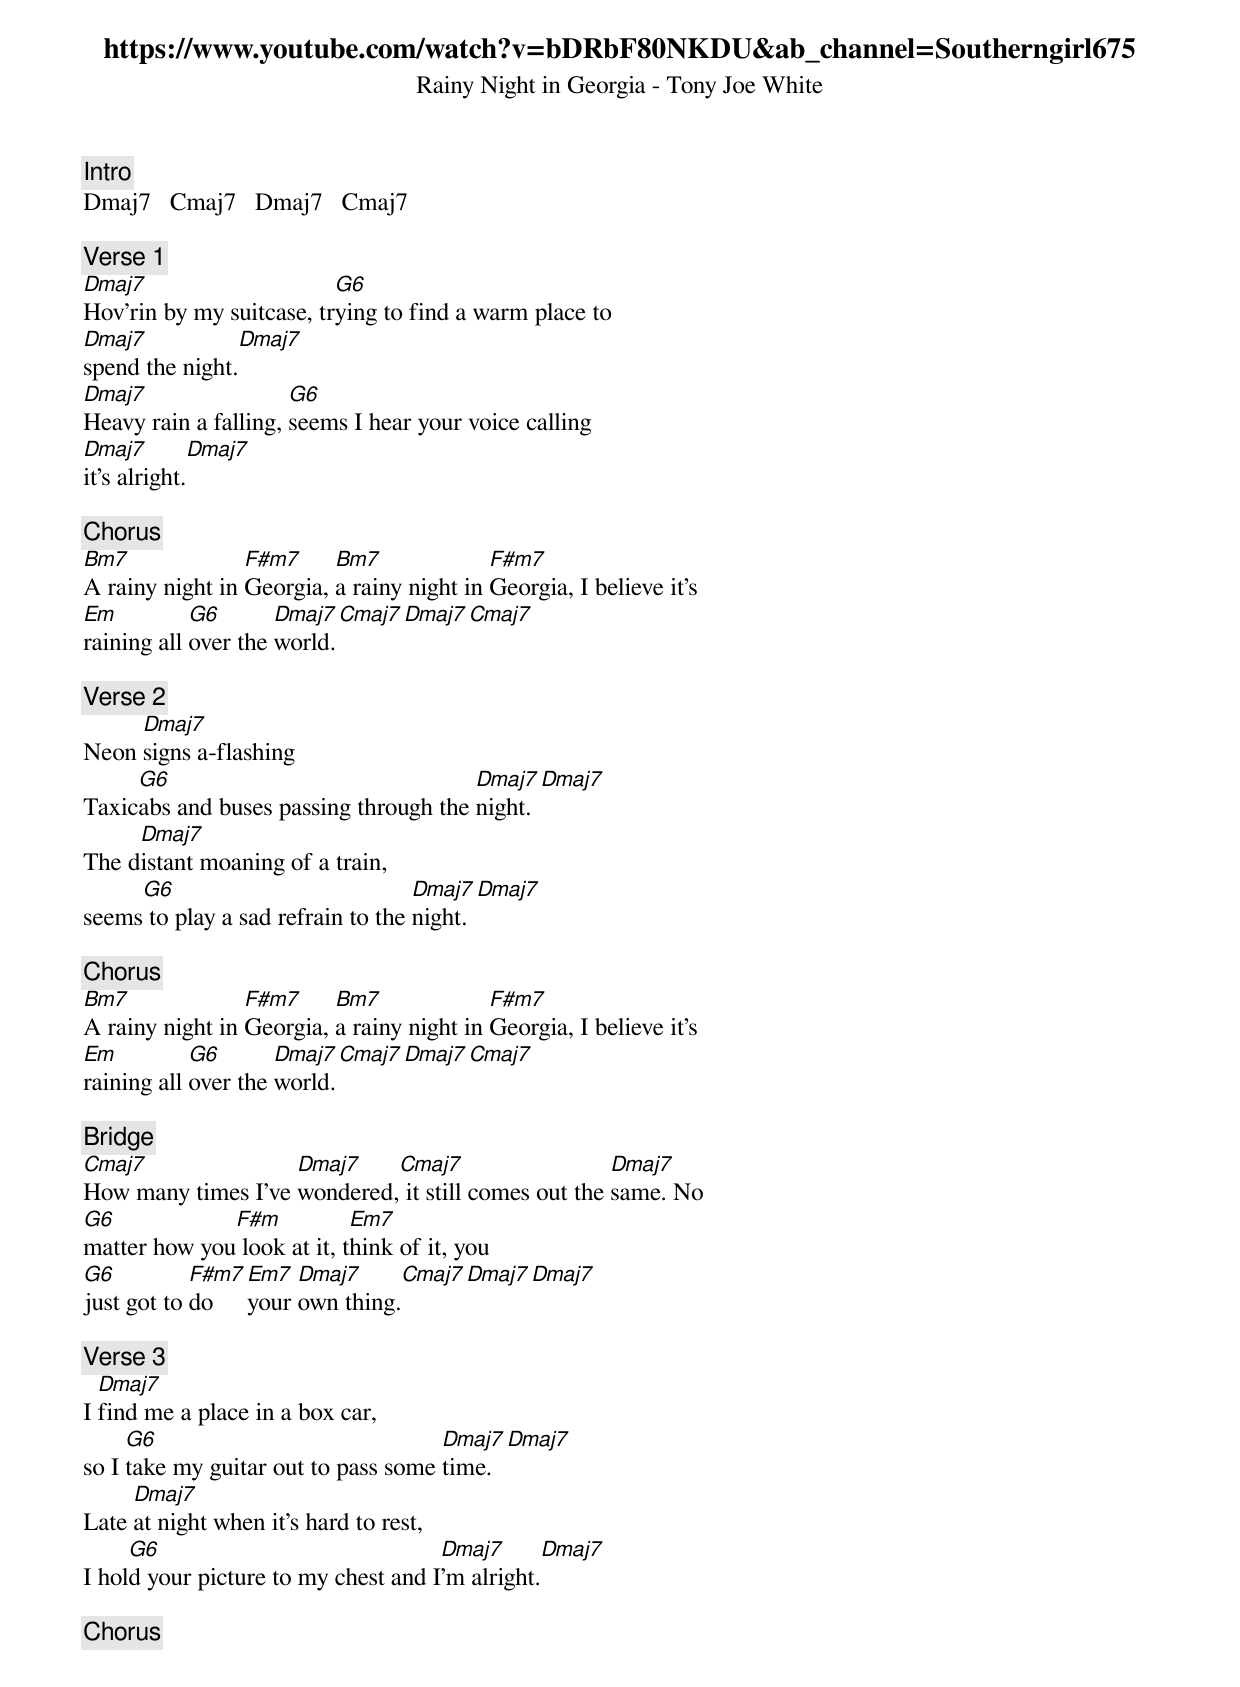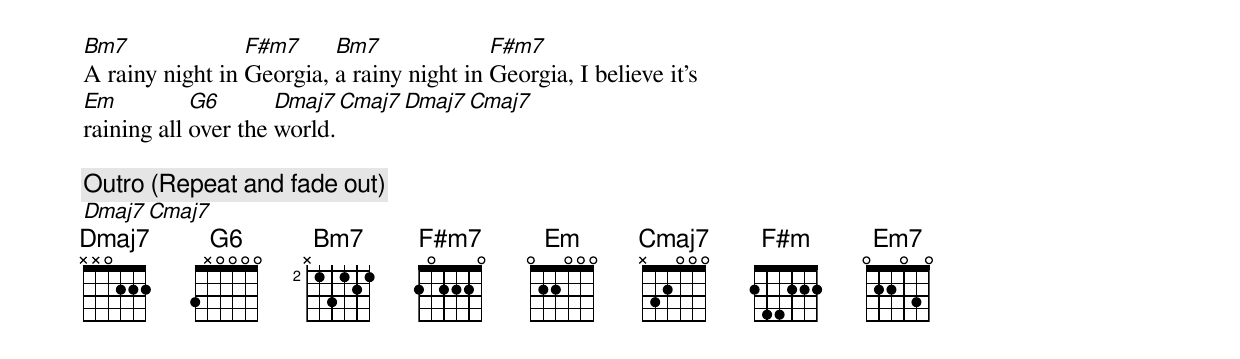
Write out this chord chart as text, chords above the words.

https://www.youtube.com/watch?v=bDRbF80NKDU&ab_channel=Southerngirl675
Rainy Night in Georgia - Tony Joe White

[Intro]
Dmaj7   Cmaj7   Dmaj7   Cmaj7

[Verse 1]
Dmaj7                     G6
Hov'rin by my suitcase, trying to find a warm place to
Dmaj7                    Dmaj7
spend the night.
Dmaj7                 G6
Heavy rain a falling, seems I hear your voice calling
Dmaj7                 Dmaj7
it's alright.

[Chorus]
Bm7              F#m7     Bm7              F#m7
A rainy night in Georgia, a rainy night in Georgia, I believe it's
Em          G6       Dmaj7          Cmaj7      Dmaj7      Cmaj7
raining all over the world.

[Verse 2]
     Dmaj7
Neon signs a-flashing
     G6                                Dmaj7       Dmaj7
Taxicabs and buses passing through the night.
     Dmaj7
The distant moaning of a train,
     G6                            Dmaj7         Dmaj7
seems to play a sad refrain to the night.

[Chorus]
Bm7              F#m7     Bm7              F#m7
A rainy night in Georgia, a rainy night in Georgia, I believe it's
Em          G6       Dmaj7          Cmaj7      Dmaj7      Cmaj7
raining all over the world.

[Bridge]
Cmaj7               Dmaj7    Cmaj7                   Dmaj7
How many times I've wondered, it still comes out the same. No
G6            F#m           Em7
matter how you look at it, think of it, you
G6          F#m7  Em7  Dmaj7      Cmaj7      Dmaj7     Dmaj7
just got to do    your own thing.

[Verse 3]
  Dmaj7
I find me a place in a box car,
     G6                              Dmaj7      Dmaj7
so I take my guitar out to pass some time.
     Dmaj7
Late at night when it's hard to rest,
     G6                              Dmaj7       Dmaj7
I hold your picture to my chest and I'm alright.

[Chorus]
Bm7              F#m7     Bm7              F#m7
A rainy night in Georgia, a rainy night in Georgia, I believe it's
Em          G6       Dmaj7          Cmaj7      Dmaj7      Cmaj7
raining all over the world.

[Outro] (Repeat and fade out)
Dmaj7          Cmaj7
